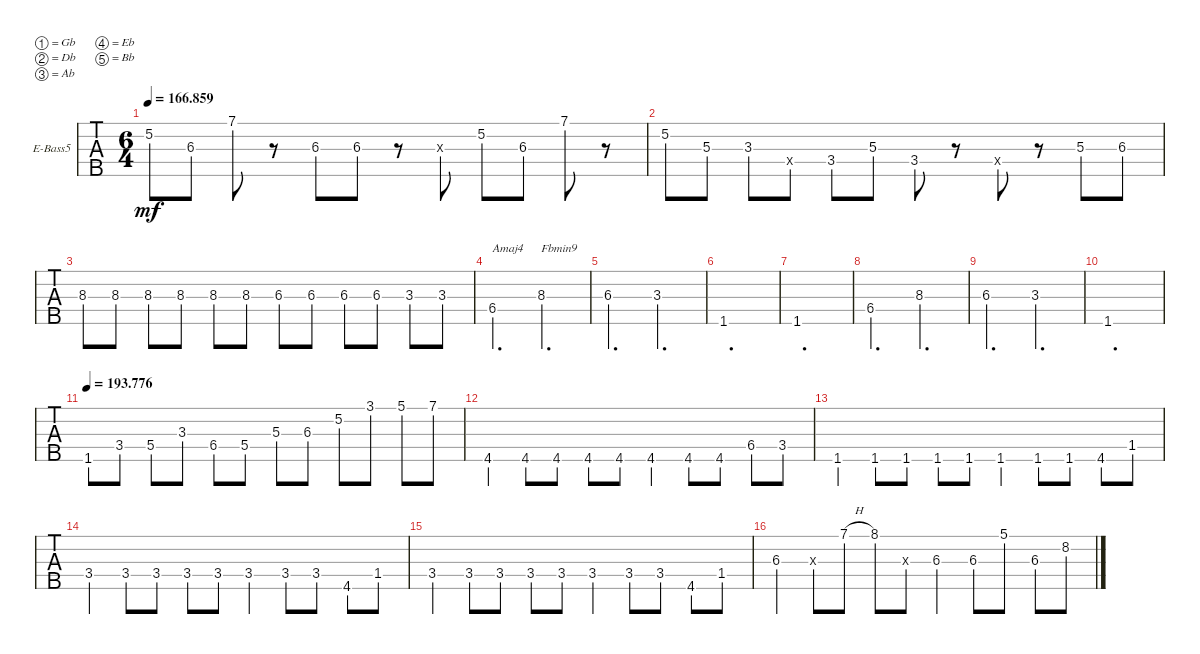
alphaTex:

\defaultSystemsLayout 4
\bracketExtendMode groupsimilarinstruments
\firstSystemTrackNameOrientation horizontal
\otherSystemsTrackNameOrientation horizontal
\track ("Electric Bass" "E-Bass5") {multiBarRest instrument electricbassfinger}
\staff {tabs}
\tuning (Gb2 Db2 Ab1 Eb1 Bb0)
\ts (6 4)
\tempo
166.859
\accidentals auto
\clef f4
\ottava regular
\simile none
\ks c
5.2.8{dy mf} 6.3.8 7.1.8 r.8 6.3.8 6.3.8 r.8 0.3{x}.8 5.2.8 6.3.8 7.1.8 r.8 |
5.2.8 5.3.8 3.3.8 0.4{x}.8 3.4.8 5.3.8 3.4.8 r.8 0.4{x}.8 r.8 5.3.8 6.3.8 |
8.3.8 8.3.8 8.3.8 8.3.8 8.3.8 8.3.8 6.3.8 6.3.8 6.3.8 6.3.8 3.3.8 3.3.8 |
6.4.2{d txt "Amaj4"} 8.3.2{d txt "Fbmin9"} |
6.3.2{d} 3.3.2{d} |
1.5.1{d} |
1.5.1{d} |
6.4.2{d} 8.3.2{d} |
6.3.2{d} 3.3.2{d} |
1.5.1{d} |
\tempo
193.776 1.5.8 3.4.8 5.4.8 3.3.8 6.4.8 5.4.8 5.3.8 6.3.8 5.2.8 3.1.8 5.1.8 7.1.8 |
4.5.4 4.5{st}.8 4.5{st}.8 4.5{st}.8 4.5{st}.8 4.5.4 4.5{st}.8 4.5{st}.8 6.4.8 3.4.8 |
1.5.4 1.5{st}.8 1.5{st}.8 1.5{st}.8 1.5{st}.8 1.5.4 1.5{st}.8 1.5{st}.8 4.5.8 1.4.8 |
3.4.4 3.4{st}.8 3.4{st}.8 3.4{st}.8 3.4{st}.8 3.4.4 3.4{st}.8 3.4{st}.8 4.5.8 1.4.8 |
3.4.4 3.4{st}.8 3.4{st}.8 3.4{st}.8 3.4{st}.8 3.4.4 3.4{st}.8 3.4{st}.8 4.5.8 1.4.8 |
6.3.4 6.3{x}.8 7.1{h}.8 8.1.8 6.3{x}.8 6.3.4 6.3.8 5.1.8 6.3.8 8.2.8
